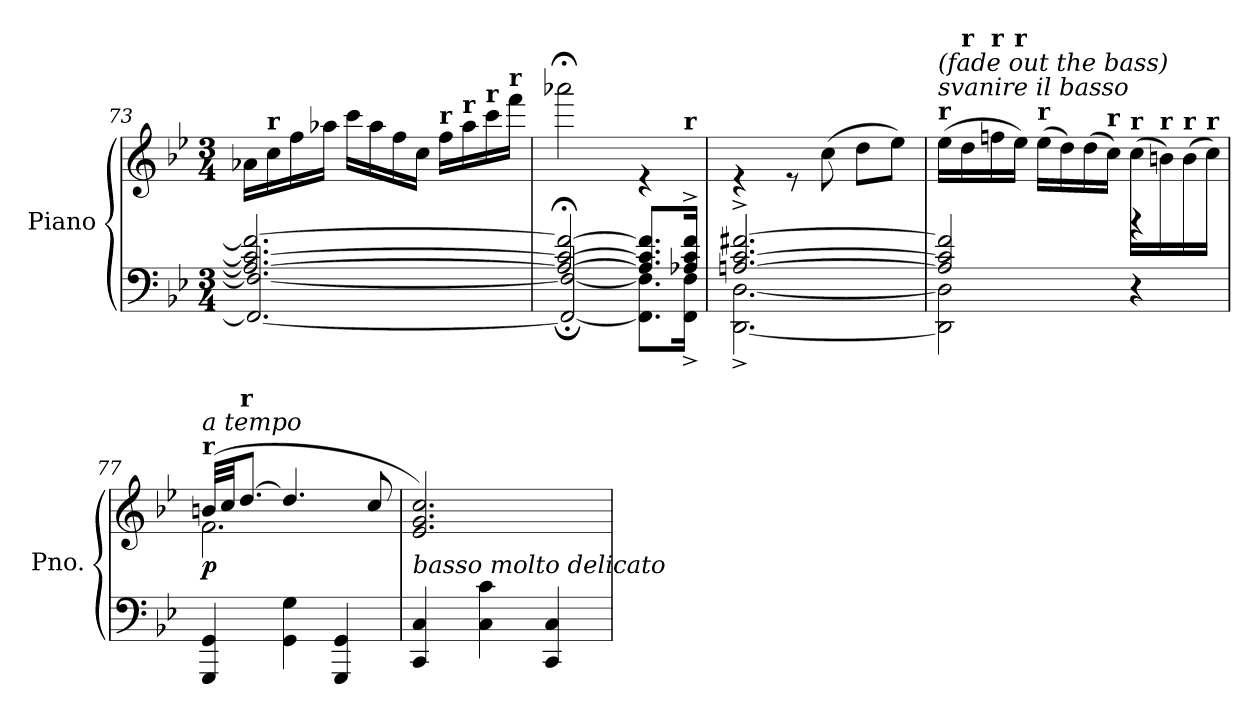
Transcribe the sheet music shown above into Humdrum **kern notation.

**kern	**kern	**dynam
*part1	*part1	*part1
*staff2	*staff1	*staff1/2
*I"Piano	*	*
*I'Pno.	*	*
*clefF4	*clefG2	*
*k[b-e-]	*k[b-e-]	*
*M3/4	*M3/4	*
=73	=73	=73
*^	*	*
2.A-/_ 2.c/_ 2.f/_	2.FF/_ 2.F/_	16a-X\LL	.
!	!	!LO:TX:a:B:t=r	!
.	.	16cc\	.
.	.	16ff\	.
.	.	16aa-X\JJ	.
.	.	16ccc\LL	.
.	.	16aa-\	.
.	.	16ff\	.
.	.	16cc\JJ	.
!	!	!LO:TX:a:B:t=r	!
.	.	16ff\LL	.
!	!	!LO:TX:a:B:t=r	!
.	.	16aa-\	.
!	!	!LO:TX:a:B:t=r	!
.	.	16ccc\	.
!	!	!LO:TX:a:B:t=r	!
.	.	16fff\JJ	.
=74	=74	=74	=74
!	!	!LO:TX:a:B:t=r	!
*	*	*^	*
2A-/_;< 2c/_;< 2f/_;<	2FF/_; 2F/_;	2aaa-X;<\	2ryy	.
8.A-/] 8.c/] 8.f/]L	8.FF\] 8.F\]L	4re	8.ryy	.
!	!	!	!LO:TX:a:B:t=r	!
16A-X/^ 16c/^ 16f/^Jk	16FF\^ 16F\^Jk	.	16ryy	.
=75	=75	=75	=75	=75
!	!	!LO:TX:a:B:t=r	!	!
*	*	*v	*v	*
[2.An/^ [2.c/^ [2.f#X/^	[2.DD\^ [2.D\^	4re	.
.	.	8re	.
.	.	(>8cc\	.
.	.	8dd\L	.
.	.	8ee-\J)	.
!!LO:LB:g=z
=76	=76	=76	=76
*	*	*^	*
!	!	!LO:TX:a:B:t=r	!	!
!	!	!LO:TX:a:i:t=svanire il basso	!	!
!	!	!LO:TX:a:i:t=(fade out the bass)	!	!
2A/] 2c/] 2f#/]	2DD\] 2D\]	(>16ee-\LL	2ryy	.
!	!	!LO:TX:a:B:t=r	!	!
.	.	16dd\	.	.
!	!	!LO:TX:a:B:t=r	!	!
.	.	16ffn\	.	.
!	!	!LO:TX:a:B:t=r	!	!
.	.	16ee-\JJ)	.	.
!	!	!LO:TX:a:B:t=r	!	!
.	.	(>16ee-\LL	.	.
.	.	16dd\)	.	.
.	.	(>16dd\	.	.
!	!	!LO:TX:a:B:t=r	!	!
.	.	16cc\JJ)	.	.
!	!	!LO:TX:a:B:t=r	!	!
4ryy	4r	(>16cc\LL	4rD	.
!	!	!LO:TX:a:B:t=r	!	!
.	.	16bn\)	.	.
!	!	!LO:TX:a:B:t=r	!	!
.	.	(>16b\	.	.
!	!	!LO:TX:a:B:t=r	!	!
.	.	16cc\JJ)	.	.
*v	*v	*	*	*
=77	=77	=77	=77
!	!LO:TX:a:B:t=r	!	!
!	!LO:TX:a:i:t=a tempo	!	!
!	!	!	!LO:DY:b
4GGG/ 4GG/	(32bn/LLL	2.f\	p
.	32cc/JJ	.	.
!	!LO:TX:a:B:t=r	!	!
.	[8.dd/J	.	.
4GG\ 4G\	4.dd/]	.	.
4GGG/ 4GG/	.	.	.
.	8cc/	.	.
*	*v	*v	*
=78	=78	=78
!LO:TX:a:i:t=basso molto delicato	!	!
4CC/ 4C/	2.e-/ 2.g/ 2.cc/)	.
4C\ 4c\	.	.
4CC/ 4C/	.	.
=	=	=
*-	*-	*-
